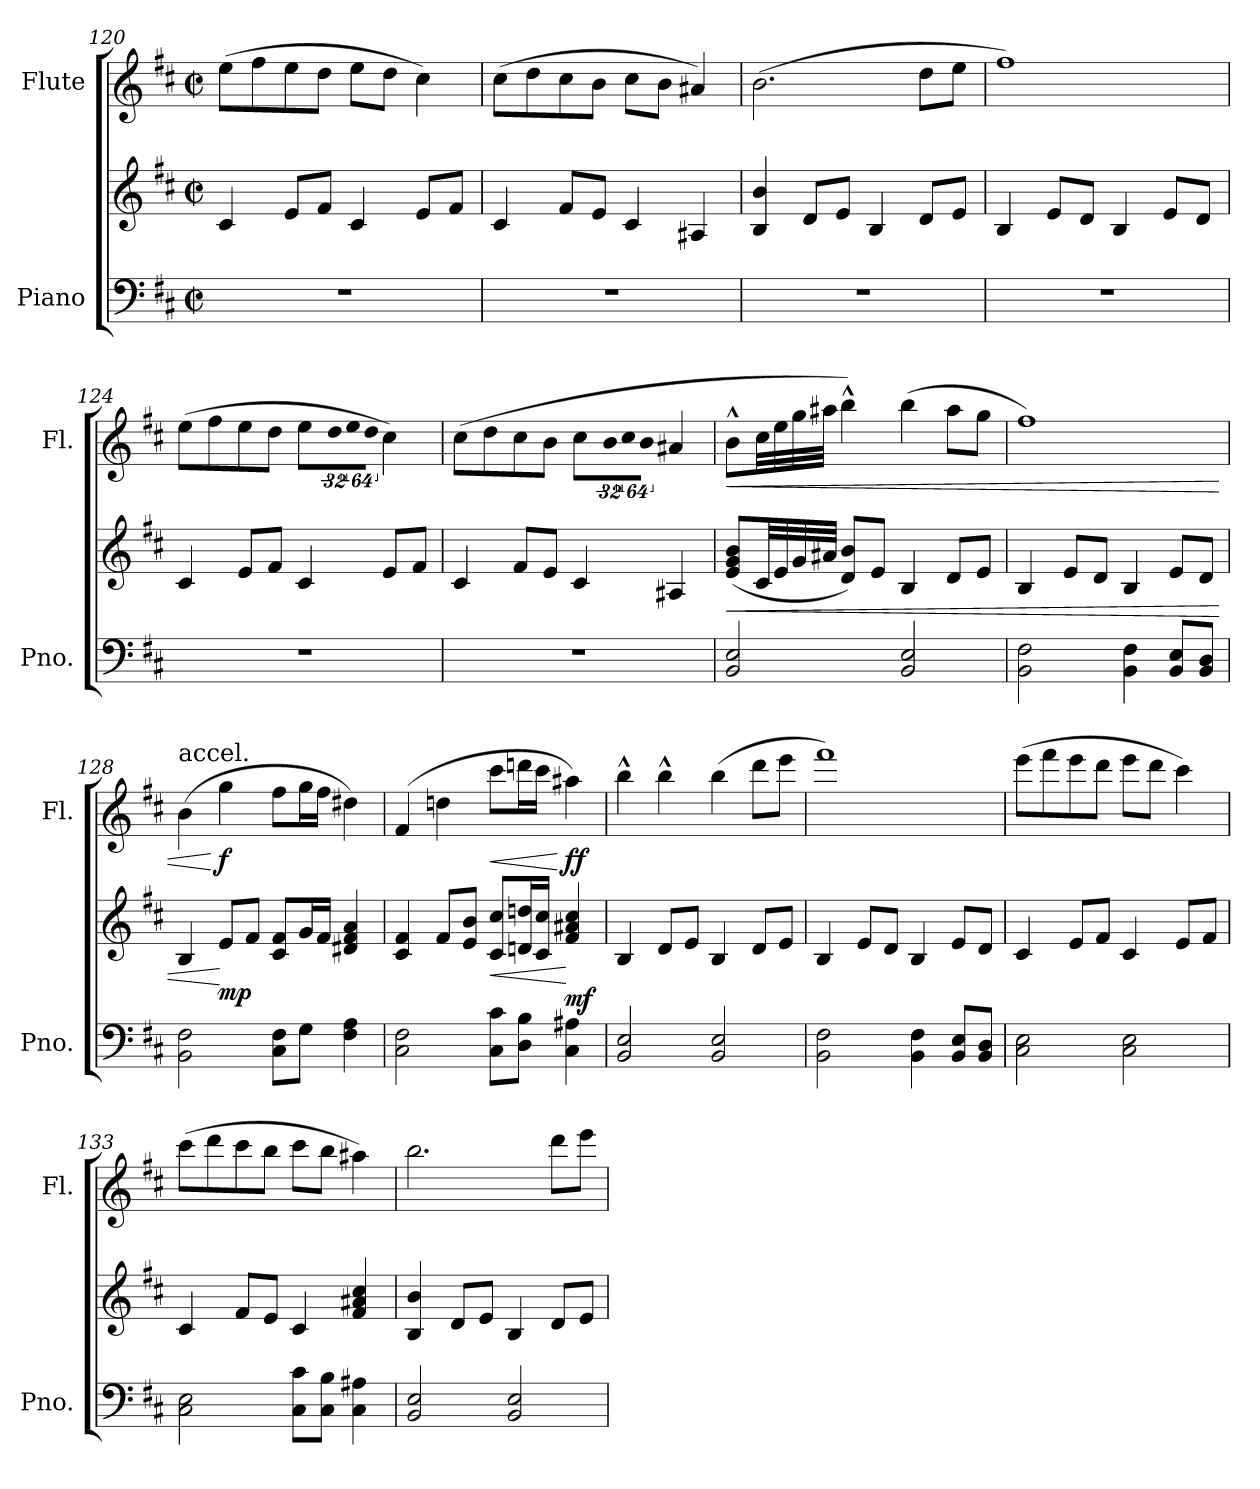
**kern	**kern	**dynam	**kern	**dynam
*part2	*part2	*part2	*part1	*part1
*staff3	*staff2	*staff2/3	*staff1	*staff1
*I"Piano	*	*	*I"Flute	*
*I'Pno.	*	*	*I'Fl.	*
*clefF4	*clefG2	*	*clefG2	*
*k[f#c#]	*k[f#c#]	*	*k[f#c#]	*
*D:	*D:	*	*D:	*
*M2/2	*M2/2	*	*M2/2	*
*met(c|)	*met(c|)	*	*met(c|)	*
=120	=120	=120	=120	=120
1r	4c#i/	.	(8eei\L	.
.	.	.	8ff#i\	.
.	8ei/L	.	8eei\	.
.	8f#i/J	.	8ddi\J	.
.	4c#i/	.	8eei\L	.
.	.	.	8ddi\J	.
.	8ei/L	.	4cc#i\)	.
.	8f#i/J	.	.	.
!!LO:LB:g=z
=121	=121	=121	=121	=121
1r	4c#i/	.	(8cc#i\L	.
.	.	.	8ddi\	.
.	8f#i/L	.	8cc#i\	.
.	8ei/J	.	8bi\J	.
.	4c#i/	.	8cc#i\L	.
.	.	.	8bi\J	.
.	4A#Xi/	.	4a#Xi/)	.
=122	=122	=122	=122	=122
1r	4Bi/ 4bi	.	(2.bi\	.
.	8di/L	.	.	.
.	8ei/J	.	.	.
.	4Bi/	.	.	.
.	8di/L	.	8ddi\L	.
.	8ei/J	.	8eei\J	.
=123	=123	=123	=123	=123
1r	4Bi/	.	1ff#i)	.
.	8ei/L	.	.	.
.	8di/J	.	.	.
.	4Bi/	.	.	.
.	8ei/L	.	.	.
.	8di/J	.	.	.
=124	=124	=124	=124	=124
1r	4c#i/	.	(8eei\L	.
.	.	.	8ff#i\	.
.	8ei/L	.	8eei\	.
.	8f#i/J	.	8ddi\J	.
.	4c#i/	.	8eei\L	.
!	!	!	!LO:N:vis=16	!
.	.	.	512%21ddi\L	.
!	!	!	!LO:N:vis=16	!
.	.	.	1024%43eei\	.
!	!	!	!LO:N:vis=16	!
.	.	.	1024%43ddi\JJ	.
.	8ei/L	.	4cc#i\)	.
.	8f#i/J	.	.	.
!!LO:LB:g=z
=125	=125	=125	=125	=125
1r	4c#i/	.	(8cc#i\L	.
.	.	.	8ddi\	.
.	8f#i/L	.	8cc#i\	.
.	8ei/J	.	8bi\J	.
.	4c#i/	.	8cc#i\L	.
!	!	!	!LO:N:vis=16	!
.	.	.	512%21bi\L	.
!	!	!	!LO:N:vis=16	!
.	.	.	1024%43cc#i\	.
!	!	!	!LO:N:vis=16	!
.	.	.	1024%43bi\JJ	.
.	4A#Xi/	.	4a#Xi/	.
=126	=126	=126	=126	=126
!	!	!LO:HP:b	!	!LO:HP:b
2BBi/ 2Ei	(8ei/ 8gi 8biL	<	8b^^i\L	<
.	32c#i/LL	.	32cc#i\LL	.
.	32ei/	.	32eei\	.
.	32gi/	.	32ggi\	.
.	32a#Xi/JJJ	.	32aa#Xi\JJJ	.
.	8di/ 8biL)	.	4bb^^i\)	.
.	8ei/J	.	.	.
2BBi/ 2Ei	4Bi/	.	(4bbi\	.
.	8di/L	.	8aa#i\L	.
.	8ei/J	.	8ggi\J	.
=127	=127	=127	=127	=127
2BBi\ 2F#i	4Bi/	.	1ff#i)	.
.	8ei/L	.	.	.
.	8di/J	.	.	.
4BBi\ 4F#i	4Bi/	.	.	.
8BBi/ 8EiL	8ei/L	.	.	.
8BBi/ 8DiJ	8di/J	.	.	.
=128	=128	=128	=128	=128
!	!	!	!LO:TX:t=accel.	!
2BBi\ 2F#i	4Bi/	.	(4bi\	.
.	8ei/L	[ mp	4ggi\	[ f
.	8f#i/J	.	.	.
8C#i\ 8F#iL	8c#i/ 8f#iL	.	8ff#i\L	.
8Gi\J	16gi/L	.	16ggi\L	.
.	16f#i/JJ	.	16ff#i\JJ	.
4F#i\ 4Ai	4d#Xi/ 4f#i 4ai	.	4dd#Xi\)	.
!!LO:PB:g=z
=129	=129	=129	=129	=129
2C#i\ 2F#i	4c#i/ 4f#i	.	(4f#i/	.
.	8f#i/L	.	4ddni\	.
.	8ei/ 8biJ	.	.	.
!	!	!LO:HP:b	!	!LO:HP:b
8C#i\ 8c#iL	8c#i/ 8cc#iL	<	8ccc#i\L	<
8Di\ 8BiJ	16dni/ 16ddniL	.	16dddni\L	.
.	16c#i/ 16cc#iJJ	.	16ccc#i\JJ	.
4C#i\ 4A#Xi	4f#i/ 4a#Xi 4cc#i	[ mf	4aa#Xi\)	[ ff
=130	=130	=130	=130	=130
*	*	*	*MM180	*
2BBi/ 2Ei	4Bi/	.	4bb^^i\	.
.	8di/L	.	4bb^^i\	.
.	8ei/J	.	.	.
2BBi/ 2Ei	4Bi/	.	(4bbi\	.
.	8di/L	.	8dddi\L	.
.	8ei/J	.	8eeei\J	.
=131	=131	=131	=131	=131
2BBi\ 2F#i	4Bi/	.	1fff#i)	.
.	8ei/L	.	.	.
.	8di/J	.	.	.
4BBi\ 4F#i	4Bi/	.	.	.
8BBi/ 8EiL	8ei/L	.	.	.
8BBi/ 8DiJ	8di/J	.	.	.
=132	=132	=132	=132	=132
2C#i\ 2Ei	4c#i/	.	(8eeei\L	.
.	.	.	8fff#i\	.
.	8ei/L	.	8eeei\	.
.	8f#i/J	.	8dddi\J	.
2C#i\ 2Ei	4c#i/	.	8eeei\L	.
.	.	.	8dddi\J	.
.	8ei/L	.	4ccc#i\)	.
.	8f#i/J	.	.	.
=133	=133	=133	=133	=133
2C#i\ 2Ei	4c#i/	.	(8ccc#i\L	.
.	.	.	8dddi\	.
.	8f#i/L	.	8ccc#i\	.
.	8ei/J	.	8bbi\J	.
8C#i\ 8c#iL	4c#i/	.	8ccc#i\L	.
8C#i\ 8BiJ	.	.	8bbi\J	.
4C#i\ 4A#Xi	4f#i/ 4a#Xi 4cc#i	.	4aa#Xi\)	.
!!LO:LB:g=z
=134	=134	=134	=134	=134
2BBi/ 2Ei	4Bi/ 4bi	.	2.bbi\	.
.	8di/L	.	.	.
.	8ei/J	.	.	.
2BBi/ 2Ei	4Bi/	.	.	.
.	8di/L	.	8dddi\L	.
.	8ei/J	.	8eeei\J	.
=	=	=	=	=
*-	*-	*-	*-	*-
